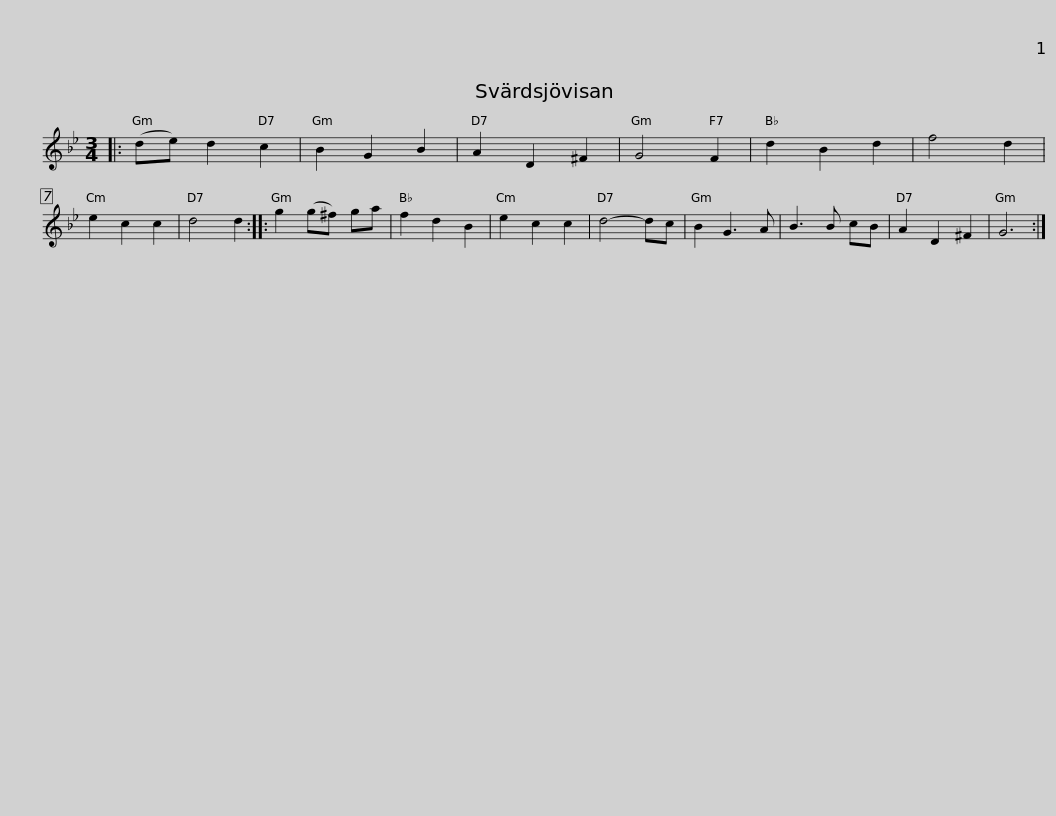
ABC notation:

X:1
L:1/8
M:3/4
I:linebreak $
K:Gmin
V:1 treble
V:1
|: (de) d2 c2 | B2 G2 B2 | A2 D2 ^F2 | G4 F2 | d2 B2 d2 | %5
 f4 d2 | e2 c2 c2 | d4 d2 :: g2 (g^f) ga | f2 d2 B2 | %10
 e2 c2 c2 |$ d4- dc | B2 G3 A | B3 B cB | A2 D2 ^F2 | %15
 G6 :| %16
